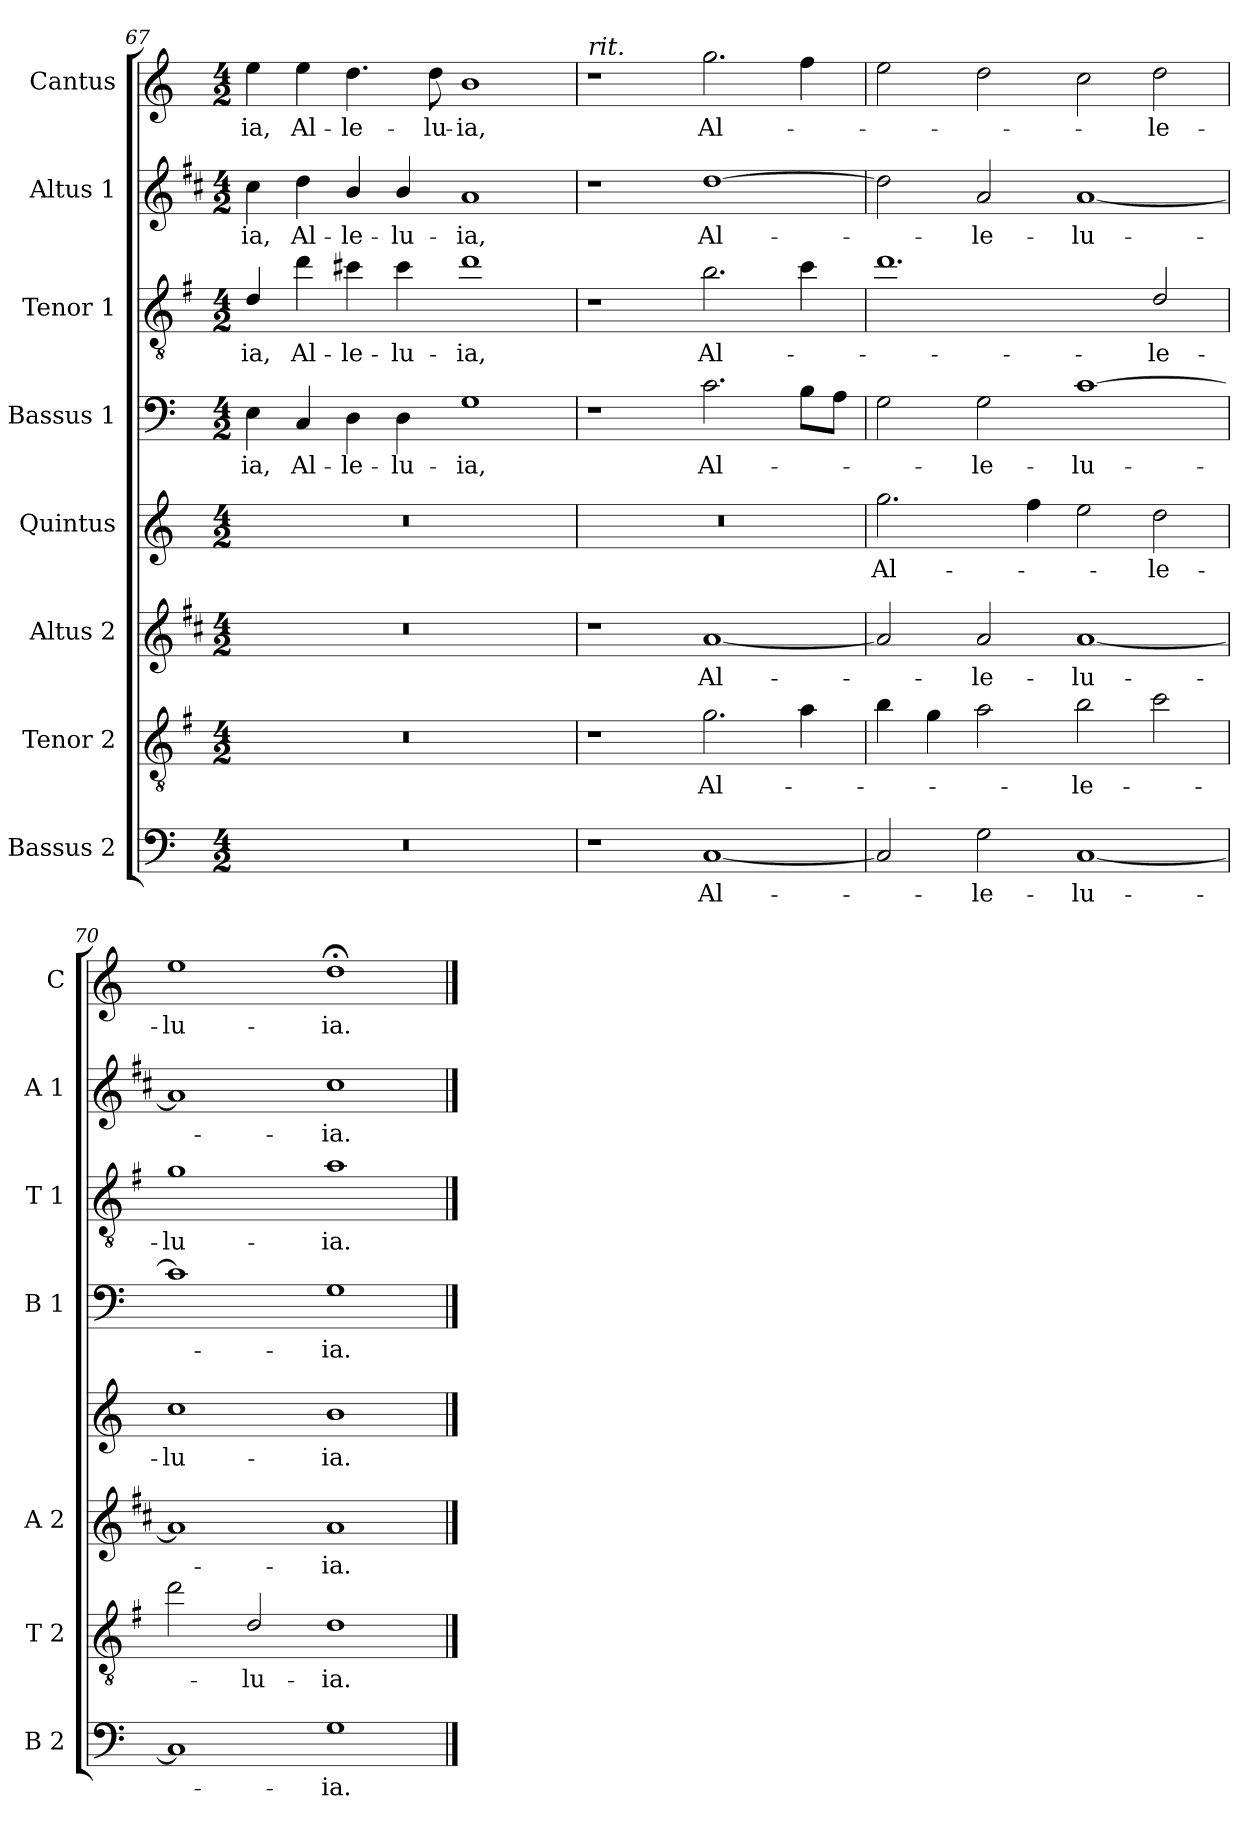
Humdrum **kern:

**kern	**text	**kern	**text	**kern	**text	**kern	**text	**kern	**text	**kern	**text	**kern	**text	**kern	**text
*part8	*part8	*part7	*part7	*part6	*part6	*part5	*part5	*part4	*part4	*part3	*part3	*part2	*part2	*part1	*part1
*staff8	*staff8	*staff7	*staff7	*staff6	*staff6	*staff5	*staff5	*staff4	*staff4	*staff3	*staff3	*staff2	*staff2	*staff1	*staff1
*I"Bassus 2	*	*I"Tenor 2	*	*I"Altus 2	*	*I"Quintus	*	*I"Bassus 1	*	*I"Tenor 1	*	*I"Altus 1	*	*I"Cantus	*
*I'B 2	*	*I'T 2	*	*I'A 2	*	*	*	*I'B 1	*	*I'T 1	*	*I'A 1	*	*I'C	*
*clefF4	*	*clefGv2	*	*clefG2	*	*clefG2	*	*clefF4	*	*clefGv2	*	*clefG2	*	*clefG2	*
*	*	*ITrd4c7	*	*ITrd1c2	*	*	*	*	*	*ITrd4c7	*	*ITrd1c2	*	*	*
*k[]	*	*k[]	*	*k[]	*	*k[]	*	*k[]	*	*k[]	*	*k[]	*	*k[]	*
*C:	*	*C:	*	*C:	*	*C:	*	*C:	*	*C:	*	*C:	*	*C:	*
*M4/2	*	*M4/2	*	*M4/2	*	*M4/2	*	*M4/2	*	*M4/2	*	*M4/2	*	*M4/2	*
=67	=67	=67	=67	=67	=67	=67	=67	=67	=67	=67	=67	=67	=67	=67	=67
!	!	!	!	!	!	!	!	!	!LO:LY:b	!	!LO:LY:b	!	!LO:LY:b	!	!LO:LY:b
0r	.	0r	.	0r	.	0r	.	4E\	-ia,	4G/	-ia,	4b\	-ia,	4ee\	-ia,
!	!	!	!	!	!	!	!	!	!LO:LY:b	!	!LO:LY:b	!	!LO:LY:b	!	!LO:LY:b
.	.	.	.	.	.	.	.	4C/	Al-	4g\	Al-	4cc\	Al-	4ee\	Al-
!	!	!	!	!	!	!	!	!	!LO:LY:b	!	!LO:LY:b	!	!LO:LY:b	!	!LO:LY:b
.	.	.	.	.	.	.	.	4D\	-le-	4f#X\	-le-	4a/	-le-	4.dd\	-le-
!	!	!	!	!	!	!	!	!	!LO:LY:b	!	!LO:LY:b	!	!LO:LY:b	!	!
.	.	.	.	.	.	.	.	4D\	-lu-	4f#\	-lu-	4a/	-lu-	.	.
!	!	!	!	!	!	!	!	!	!	!	!	!	!	!	!LO:LY:b
.	.	.	.	.	.	.	.	.	.	.	.	.	.	8dd\	-lu-
!	!	!	!	!	!	!	!	!	!LO:LY:b	!	!LO:LY:b	!	!LO:LY:b	!	!LO:LY:b
.	.	.	.	.	.	.	.	1G	-ia,	1g	-ia,	1g	-ia,	1b	-ia,
=68	=68	=68	=68	=68	=68	=68	=68	=68	=68	=68	=68	=68	=68	=68	=68
!	!	!	!	!	!	!	!	!	!	!	!	!	!	!LO:TX:a:i:t=rit.	!
1r	.	1r	.	1r	.	0r	.	1r	.	1r	.	1r	.	1r	.
!	!LO:LY:b	!	!LO:LY:b	!	!LO:LY:b	!	!	!	!LO:LY:b	!	!LO:LY:b	!	!LO:LY:b	!	!LO:LY:b
[1C	Al-	2.c\	Al-	[1g	Al-	.	.	2.c\	Al-	2.e\	Al-	[1cc	Al-	2.gg\	Al-
.	.	4d\	.	.	.	.	.	8B\L	.	4f\	.	.	.	4ff\	.
.	.	.	.	.	.	.	.	8A\J	.	.	.	.	.	.	.
=69	=69	=69	=69	=69	=69	=69	=69	=69	=69	=69	=69	=69	=69	=69	=69
!	!	!	!	!	!	!	!LO:LY:b	!	!	!	!	!	!	!	!
2C/]	.	4e\	.	2g/]	.	2.gg\	Al-	2G\	.	1.g	.	2cc\]	.	2ee\	.
.	.	4c\	.	.	.	.	.	.	.	.	.	.	.	.	.
!	!LO:LY:b	!	!	!	!LO:LY:b	!	!	!	!LO:LY:b	!	!	!	!LO:LY:b	!	!
2G\	-le-	2d\	.	2g/	-le-	.	.	2G\	-le-	.	.	2g/	-le-	2dd\	.
.	.	.	.	.	.	4ff\	.	.	.	.	.	.	.	.	.
!	!LO:LY:b	!	!LO:LY:b	!	!LO:LY:b	!	!	!	!LO:LY:b	!	!	!	!LO:LY:b	!	!
[1C	-lu-	2e\	-le-	[1g	-lu-	2ee\	.	[1c	-lu-	.	.	[1g	-lu-	2cc\	.
!	!	!	!	!	!	!	!LO:LY:b	!	!	!	!LO:LY:b	!	!	!	!LO:LY:b
.	.	2f\	.	.	.	2dd\	-le-	.	.	2G/	-le-	.	.	2dd\	-le-
=70	=70	=70	=70	=70	=70	=70	=70	=70	=70	=70	=70	=70	=70	=70	=70
!	!	!	!	!	!	!	!LO:LY:b	!	!	!	!LO:LY:b	!	!	!	!LO:LY:b
1C]	.	2g\	.	1g]	.	1cc	-lu-	1c]	.	1c	-lu-	1g]	.	1ee	-lu-
!	!	!	!LO:LY:b	!	!	!	!	!	!	!	!	!	!	!	!
.	.	2G/	-lu-	.	.	.	.	.	.	.	.	.	.	.	.
!	!LO:LY:b	!	!LO:LY:b	!	!LO:LY:b	!	!LO:LY:b	!	!LO:LY:b	!	!LO:LY:b	!	!LO:LY:b	!	!LO:LY:b
1G	-ia.	1G	-ia.	1g	-ia.	1b	-ia.	1G	-ia.	1d	-ia.	1b	-ia.	1dd;<	-ia.
==	==	==	==	==	==	==	==	==	==	==	==	==	==	==	==
*-	*-	*-	*-	*-	*-	*-	*-	*-	*-	*-	*-	*-	*-	*-	*-
